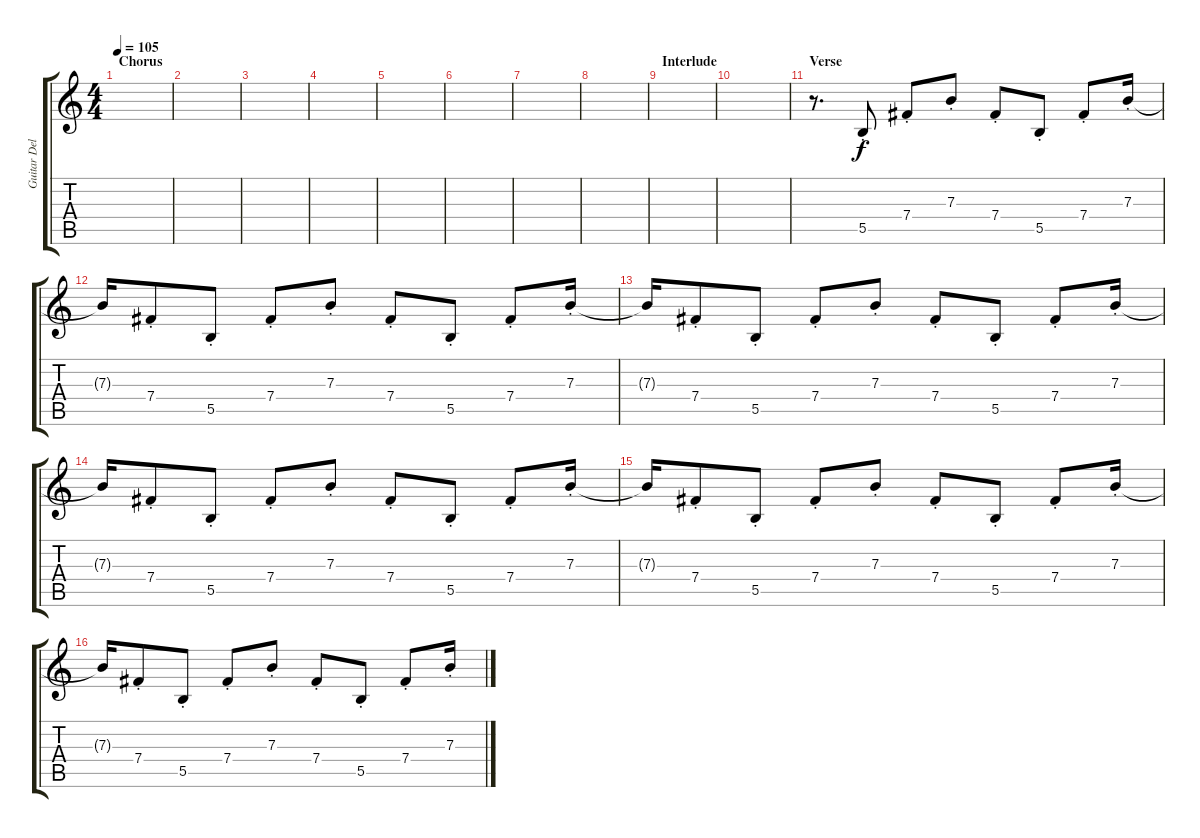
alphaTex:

\track ("Guitar Delay" "Guitar Del") {instrument electricguitarmuted}
\staff {score tabs}
\tuning (Db4 Ab3 E3 B2 Gb2 B1) {hide}
\ts (4 4)
\section ("" "Chorus")
\tempo 105
\clef g2
\ks c
|
|
|
|
|
|
|
|
\section ("" "Interlude")
|
|
\section ("" "Verse")
r.8{d instrument electricguitarmuted} 5.5{st}.8 7.4{st}.8 7.3{st}.8 7.4{st}.8 5.5{st}.8 7.4{st}.8 7.3{st}.16 |
7.3{t}.16 7.4{st}.8 5.5{st}.8 7.4{st}.8 7.3{st}.8 7.4{st}.8 5.5{st}.8 7.4{st}.8 7.3{st}.16 |
7.3{t}.16 7.4{st}.8 5.5{st}.8 7.4{st}.8 7.3{st}.8 7.4{st}.8 5.5{st}.8 7.4{st}.8 7.3{st}.16 |
7.3{t}.16 7.4{st}.8 5.5{st}.8 7.4{st}.8 7.3{st}.8 7.4{st}.8 5.5{st}.8 7.4{st}.8 7.3{st}.16 |
7.3{t}.16 7.4{st}.8 5.5{st}.8 7.4{st}.8 7.3{st}.8 7.4{st}.8 5.5{st}.8 7.4{st}.8 7.3{st}.16 |
7.3{t}.16 7.4{st}.8 5.5{st}.8 7.4{st}.8 7.3{st}.8 7.4{st}.8 5.5{st}.8 7.4{st}.8 7.3{st}.16
